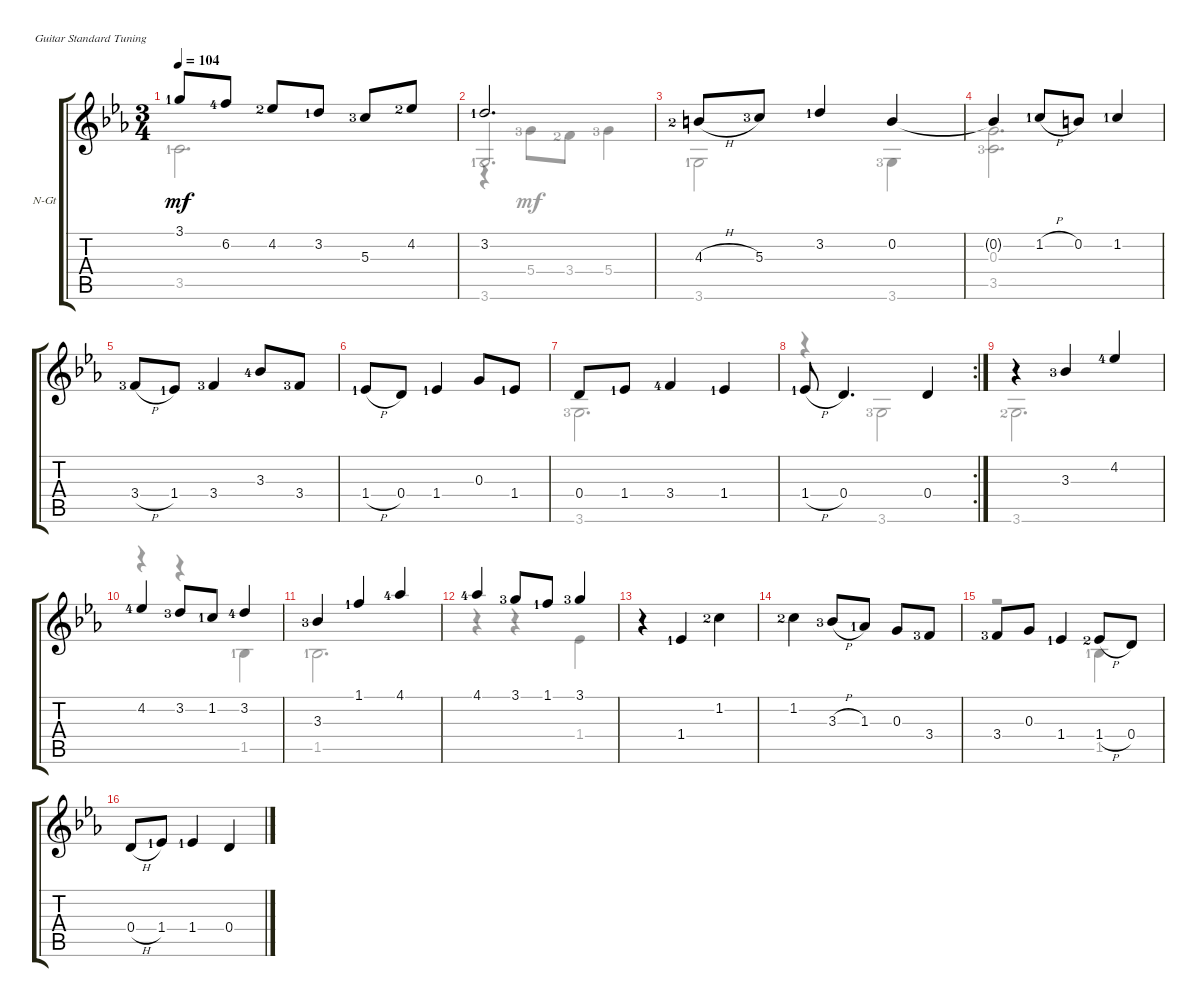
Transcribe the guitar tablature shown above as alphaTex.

\bracketExtendMode groupsimilarinstruments
\firstSystemTrackNameOrientation horizontal
\otherSystemsTrackNameOrientation horizontal
\track ("Guitar 2" "N-Gt") {instrument acousticguitarnylon}
\staff {score tabs}
\tuning (E4 B3 G3 D3 A2 E2)
\voice
\ts (3 4)
\ac
\tempo 104
\clef g2
\ks cminor
3.1{lf 2}.8{dy mf instrument acousticguitarnylon} 6.2{lf 5}.8 4.2{lf 3}.8 3.2{lf 2}.8 5.3{lf 4}.8 4.2{lf 3}.8 |
3.2{lf 2}.2{d} |
4.3{h lf 3}.8 5.3{lf 4}.8 3.2{lf 2}.4 0.2.4 |
0.2{t}.4 1.2{h lf 2}.8 0.2.8 1.2{lf 2}.4 |
3.4{h lf 4}.8 1.4{lf 2}.8 3.4{lf 4}.4 3.3{lf 5}.8 3.4{lf 4}.8 |
1.4{h lf 2}.8 0.4.8 1.4{lf 2}.4 0.3.8 1.4{lf 2}.8 |
0.4.8 1.4{lf 2}.8 3.4{lf 5}.4 1.4{lf 2}.4 |
\rc 2
1.4{h lf 2}.8 0.4.4{d} 0.4.4 |
r.4 3.3{lf 4}.4 4.2{lf 5}.4 |
4.2{lf 5}.4 3.2{lf 4}.8 1.2{lf 2}.8 3.2{lf 5}.4 |
3.3{lf 4}.4 1.1{lf 2}.4 4.1{lf 5}.4 |
4.1{lf 5}.4 3.1{lf 4}.8 1.1{lf 2}.8 3.1{lf 4}.4 |
r.4 1.4{lf 2}.4 1.2{lf 3}.4 |
1.2{lf 3}.4 3.3{h lf 4}.8 1.3{lf 2}.8 0.3.8 3.4{lf 4}.8 |
3.4{lf 4}.8 0.3.8 1.4{lf 2}.4 1.4{h lf 3}.8 0.4.8 |
0.4{h}.8 1.4{lf 2}.8 1.4{lf 2}.4 0.4.4
\voice
\clef g2
\ottava regular
\simile none
\ks cminor
3.5{lf 2}.2{d dy mf} |
3.6{lf 2}.2{d beam invert} |
3.6{lf 2}.2 3.6{lf 4}.4 |
(3.5{lf 4} 0.3).2{d} |
|
|
3.6{lf 4}.2{d} |
r.4 3.6{lf 4}.2 |
3.6{lf 3}.2{d} |
r.4 r.4 1.5{lf 2}.4 |
1.5{lf 2}.2{d} |
r.4 r.4 1.4.4 |
|
|
r.2 1.5{lf 2}.4 |
\voice
\clef g2
\ottava regular
\simile none
\ks cminor
|
r.4 5.4{lf 4}.8 3.4{lf 3}.8 5.4{lf 4}.4 |
|
|
|
|
|
|
|
|
|
|
|
|
|
